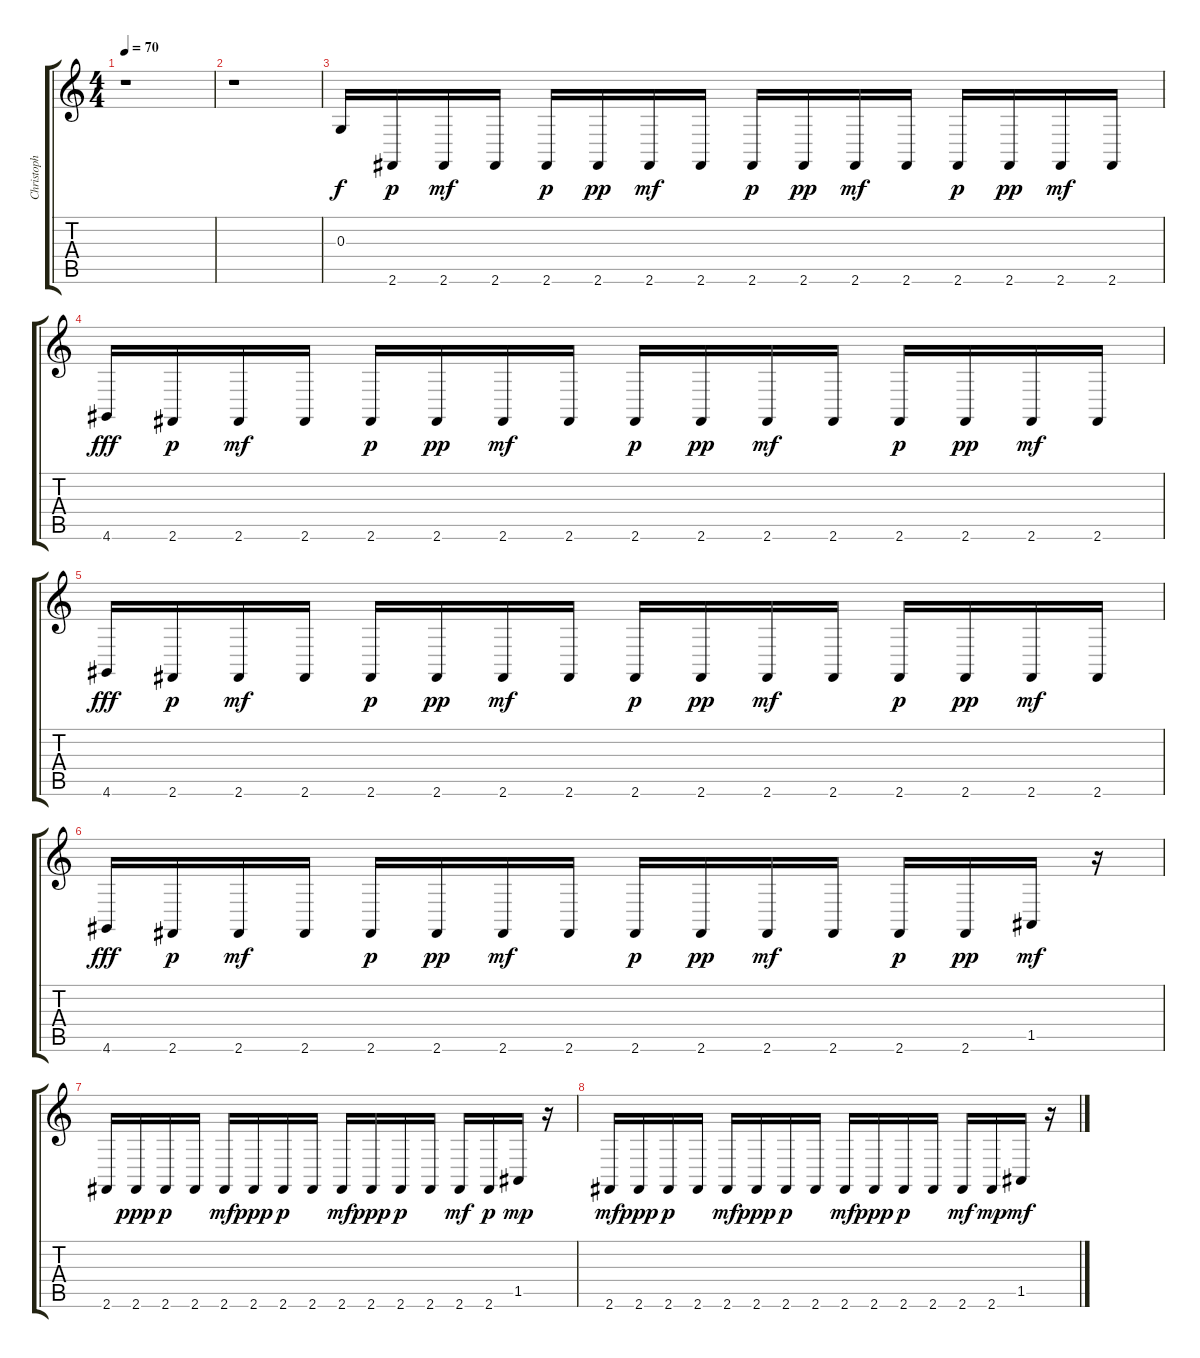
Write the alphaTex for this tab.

\track ("Christoph Schneider" "Christoph ") {instrument acousticgrandpiano}
\staff {score tabs}
\tuning (E4 B3 G3 D3 A2 E2) {hide}
\ts (4 4)
\tempo 70
\clef g2
\ks c
r.1{dy f} |
r.1 |
0.3.16 2.6.16{dy p} 2.6.16{dy mf} 2.6.16 2.6.16{dy p} 2.6.16{dy pp} 2.6.16{dy mf} 2.6.16 2.6.16{dy p} 2.6.16{dy pp} 2.6.16{dy mf} 2.6.16 2.6.16{dy p} 2.6.16{dy pp} 2.6.16{dy mf} 2.6.16 |
4.6.16{dy fff} 2.6.16{dy p} 2.6.16{dy mf} 2.6.16 2.6.16{dy p} 2.6.16{dy pp} 2.6.16{dy mf} 2.6.16 2.6.16{dy p} 2.6.16{dy pp} 2.6.16{dy mf} 2.6.16 2.6.16{dy p} 2.6.16{dy pp} 2.6.16{dy mf} 2.6.16 |
4.6.16{dy fff} 2.6.16{dy p} 2.6.16{dy mf} 2.6.16 2.6.16{dy p} 2.6.16{dy pp} 2.6.16{dy mf} 2.6.16 2.6.16{dy p} 2.6.16{dy pp} 2.6.16{dy mf} 2.6.16 2.6.16{dy p} 2.6.16{dy pp} 2.6.16{dy mf} 2.6.16 |
4.6.16{dy fff} 2.6.16{dy p} 2.6.16{dy mf} 2.6.16 2.6.16{dy p} 2.6.16{dy pp} 2.6.16{dy mf} 2.6.16 2.6.16{dy p} 2.6.16{dy pp} 2.6.16{dy mf} 2.6.16 2.6.16{dy p} 2.6.16{dy pp} 1.5.16{dy mf} r.16 |
2.6.16 2.6.16{dy ppp} 2.6.16{dy p} 2.6.16 2.6.16{dy mf} 2.6.16{dy ppp} 2.6.16{dy p} 2.6.16 2.6.16{dy mf} 2.6.16{dy ppp} 2.6.16{dy p} 2.6.16 2.6.16{dy mf} 2.6.16{dy p} 1.5.16{dy mp} r.16 |
2.6.16{dy mf} 2.6.16{dy ppp} 2.6.16{dy p} 2.6.16 2.6.16{dy mf} 2.6.16{dy ppp} 2.6.16{dy p} 2.6.16 2.6.16{dy mf} 2.6.16{dy ppp} 2.6.16{dy p} 2.6.16 2.6.16{dy mf} 2.6.16{dy mp} 1.5.16{dy mf} r.16
